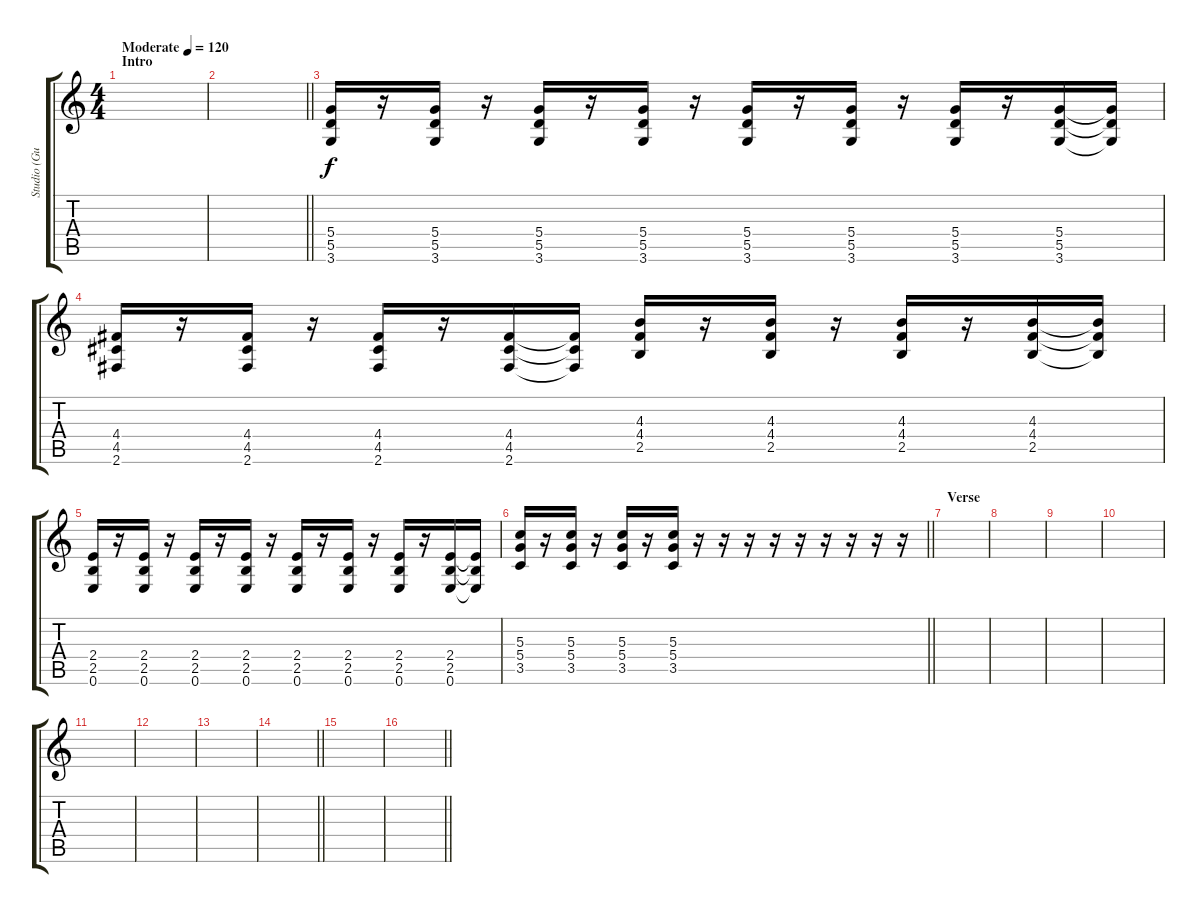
\track ("Studio (Guitar)" "Studio (Gu") {instrument overdrivenguitar}
\staff {score tabs}
\tuning (E4 B3 G3 D3 A2 E2) {hide}
\ts (4 4)
\section ("" "Intro")
\tempo (120 "Moderate")
\tempo 100
\tempo (120 "Moderate")
\clef g2
\ks c
|
\barLineRight lightlight
|
(5.4 5.5 3.6).16{volume 11 balance 10} r.16 (5.4 5.5 3.6).16 r.16 (5.4 5.5 3.6).16 r.16 (5.4 5.5 3.6).16 r.16 (5.4 5.5 3.6).16 r.16 (5.4 5.5 3.6).16 r.16 (5.4 5.5 3.6).16 r.16 (5.4 5.5 3.6).16 (5.4{t} 5.5{t} 3.6{t}).16 |
(4.4 4.5 2.6).16 r.16 (4.4 4.5 2.6).16 r.16 (4.4 4.5 2.6).16 r.16 (4.4 4.5 2.6).16 (4.4{t} 4.5{t} 2.6{t}).16 (4.3 4.4 2.5).16 r.16 (4.3 4.4 2.5).16 r.16 (4.3 4.4 2.5).16 r.16 (4.3 4.4 2.5).16 (4.3{t} 4.4{t} 2.5{t}).16 |
(2.4 2.5 0.6).16 r.16 (2.4 2.5 0.6).16 r.16 (2.4 2.5 0.6).16 r.16 (2.4 2.5 0.6).16 r.16 (2.4 2.5 0.6).16 r.16 (2.4 2.5 0.6).16 r.16 (2.4 2.5 0.6).16 r.16 (2.4 2.5 0.6).16 (2.4{t} 2.5{t} 0.6{t}).16 |
\barLineRight lightlight
(5.3 5.4 3.5).16 r.16 (5.3 5.4 3.5).16 r.16 (5.3 5.4 3.5).16 r.16 (5.3 5.4 3.5).16 r.16 r.16 r.16 r.16 r.16 r.16 r.16 r.16 r.16 |
\section ("" "Verse")
|
|
|
|
|
|
|
\barLineRight lightlight
|
\section ("" "")
|
\barLineRight lightlight
